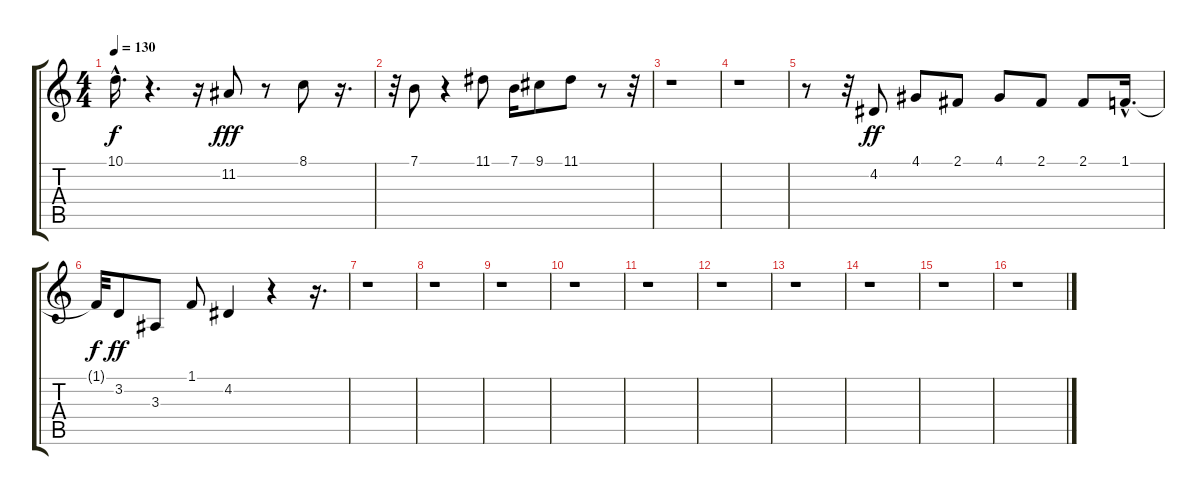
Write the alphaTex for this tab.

\track "" {instrument vibraphone}
\staff {score tabs}
\tuning (E4 B3 G3 D3 A2 E2) {hide}
\ts (4 4)
\tempo 130
\clef g2
\ks c
10.1{hac t}.16{d dy f} r.4{d} r.16 11.2.8{dy fff volume 12} r.8 8.1.8{volume 12} r.16{d} |
r.32 7.1.8{volume 12} r.4 11.1.8{volume 12} 7.1.16{volume 12} 9.1.8{volume 12} 11.1.8{volume 12} r.8 r.32 |
r.1 |
r.1 |
r.8 r.32 4.2.8{dy ff volume 16 balance 3 instrument trumpet} 4.1.8 2.1.8 4.1.8 2.1.8 2.1.8 1.1{hac}.16{d} |
1.1{t}.32{dy f} 3.2.8{dy ff} 3.3.8 1.1.8 4.2.4 r.4 r.16{d} |
r.1 |
r.1 |
r.1 |
r.1 |
r.1 |
r.1 |
r.1 |
r.1 |
r.1 |
r.1
